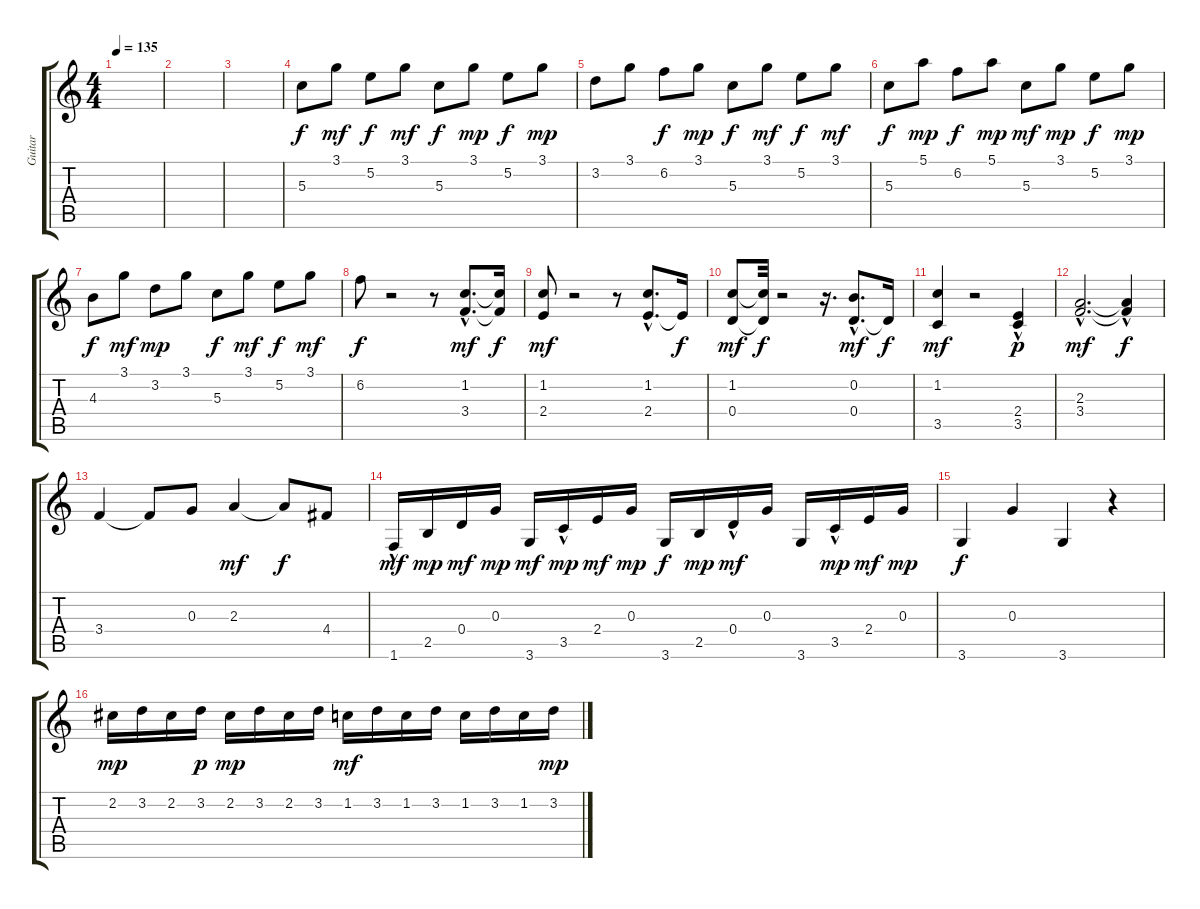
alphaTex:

\track ("Guitar " "Guitar ") {instrument acousticguitarsteel}
\staff {score tabs}
\tuning (E4 B3 G3 D3 A2 E2) {hide}
\ts (4 4)
\tempo 135
\clef g2
\ks c
|
|
|
5.3.8 3.1.8{dy mf} 5.2.8{dy f} 3.1.8{dy mf} 5.3.8{dy f} 3.1.8{dy mp} 5.2.8{dy f} 3.1.8{dy mp} |
3.2.8 3.1.8 6.2.8{dy f} 3.1.8{dy mp} 5.3.8{dy f} 3.1.8{dy mf} 5.2.8{dy f} 3.1.8{dy mf} |
5.3.8{dy f} 5.1.8{dy mp} 6.2.8{dy f} 5.1.8{dy mp} 5.3.8{dy mf} 3.1.8{dy mp} 5.2.8{dy f} 3.1.8{dy mp} |
4.3.8{dy f} 3.1.8{dy mf} 3.2.8{dy mp} 3.1.8 5.3.8{dy f} 3.1.8{dy mf} 5.2.8{dy f} 3.1.8{dy mf} |
6.2.8{dy f} r.2 r.8 (1.2{hac} 3.4{hac}).8{d dy mf} (1.2{t} 3.4{t}).16{dy f} |
(1.2 2.4).8{dy mf} r.2 r.8 (1.2{hac} 2.4{hac}).8{d} 2.4{t}.16{dy f} |
(1.2 0.4).8{dy mf} (1.2{t} 0.4{t}).32{dy f} r.2 r.16{d} (0.2{hac} 0.4{hac}).8{d dy mf} 0.4{t}.16{dy f} |
(1.2 3.5).4{dy mf} r.2 (2.4 3.5{hac}).4{dy p} |
(2.3{hac} 3.4{hac}).2{d dy mf} (2.3{t} 3.4{hac t}).4{dy f} |
3.4.4 3.4{t}.8 0.3.8 2.3.4{dy mf} 2.3{t}.8{dy f} 4.4.8 |
1.6{hac}.16{dy mf} 2.5.16{dy mp} 0.4.16{dy mf} 0.3.16{dy mp} 3.6.16{dy mf} 3.5{hac}.16{dy mp} 2.4.16{dy mf} 0.3.16{dy mp} 3.6.16{dy f} 2.5.16{dy mp} 0.4{hac}.16{dy mf} 0.3.16 3.6.16 3.5{hac}.16{dy mp} 2.4.16{dy mf} 0.3.16{dy mp} |
3.6.4{dy f} 0.3.4 3.6.4 r.4 |
2.2.16{dy mp} 3.2.16 2.2.16 3.2.16{dy p} 2.2.16{dy mp} 3.2.16 2.2.16 3.2.16 1.2.16{dy mf} 3.2.16 1.2.16 3.2.16 1.2.16 3.2.16 1.2.16 3.2.16{dy mp}
